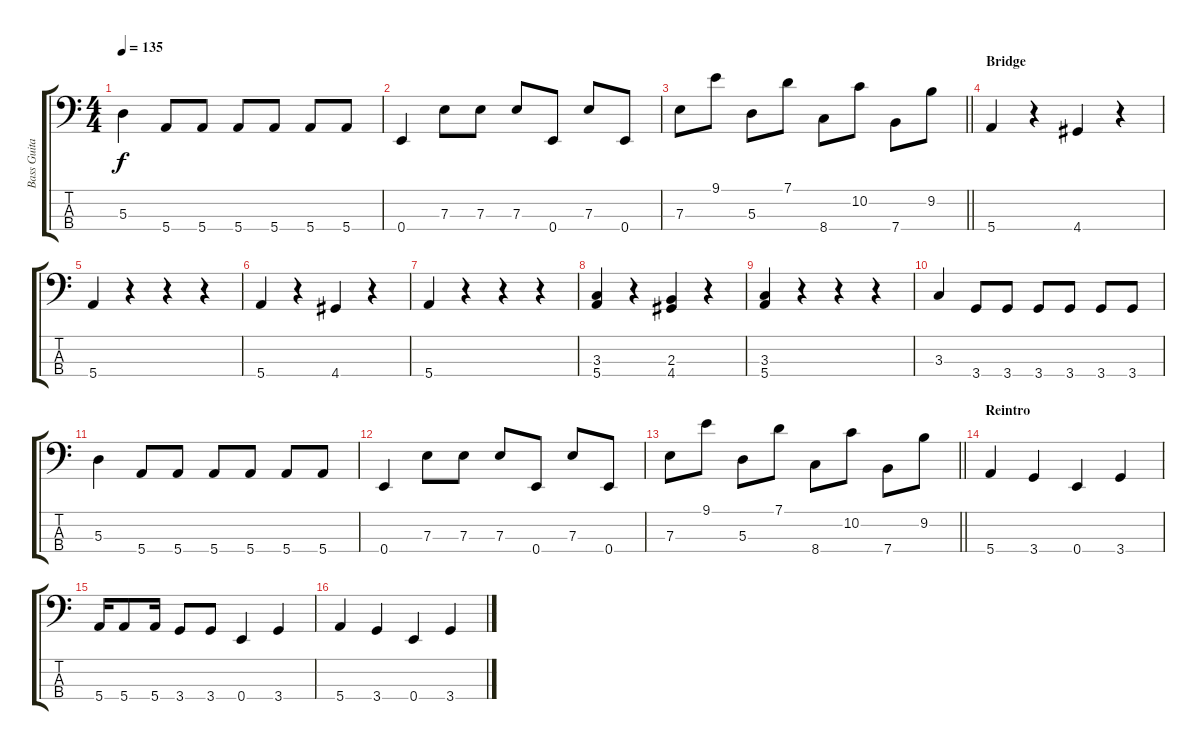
\track ("Bass Guitar" "Bass Guita") {instrument electricbassfinger}
\staff {score tabs}
\tuning (G2 D2 A1 E1) {hide}
\ts (4 4)
\tempo 135
\clef f4
\ks c
5.3.4{dy f} 5.4.8 5.4.8 5.4.8 5.4.8 5.4.8 5.4.8 |
0.4.4 7.3.8 7.3.8 7.3.8 0.4.8 7.3.8 0.4.8 |
\barLineRight lightlight
7.3.8 9.1.8 5.3.8 7.1.8 8.4.8 10.2.8 7.4.8 9.2.8 |
\section ("" "Bridge")
5.4.4 r.4 4.4.4 r.4 |
5.4.4 r.4 r.4 r.4 |
5.4.4 r.4 4.4.4 r.4 |
5.4.4 r.4 r.4 r.4 |
(3.3 5.4).4 r.4 (2.3 4.4).4 r.4 |
(3.3 5.4).4 r.4 r.4 r.4 |
3.3.4 3.4.8 3.4.8 3.4.8 3.4.8 3.4.8 3.4.8 |
5.3.4 5.4.8 5.4.8 5.4.8 5.4.8 5.4.8 5.4.8 |
0.4.4 7.3.8 7.3.8 7.3.8 0.4.8 7.3.8 0.4.8 |
\barLineRight lightlight
7.3.8 9.1.8 5.3.8 7.1.8 8.4.8 10.2.8 7.4.8 9.2.8 |
\section ("" "Reintro")
5.4.4 3.4.4 0.4.4 3.4.4 |
5.4.16 5.4.8 5.4.16 3.4.8 3.4.8 0.4.4 3.4.4 |
5.4.4 3.4.4 0.4.4 3.4.4
